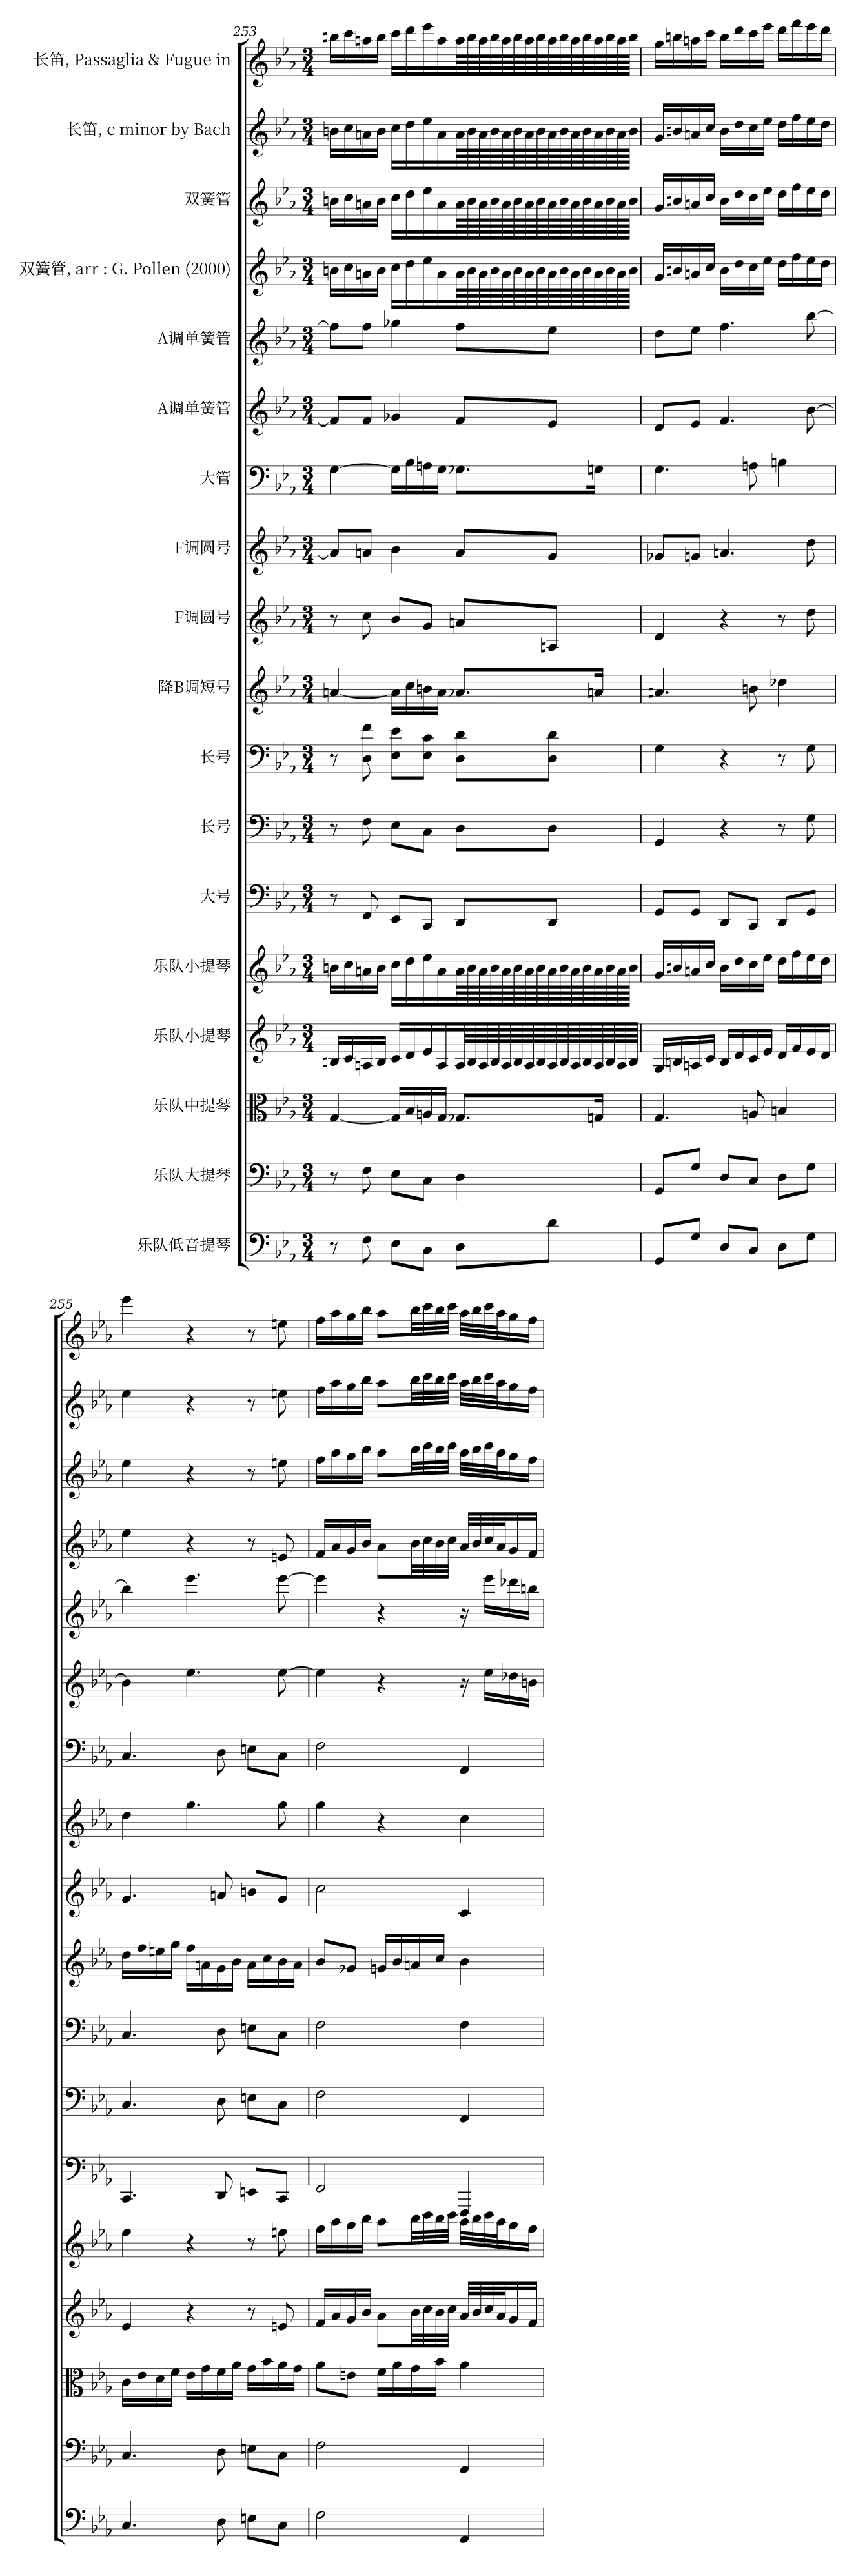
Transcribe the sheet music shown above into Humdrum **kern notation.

**kern	**kern	**kern	**kern	**kern	**kern	**kern	**kern	**kern	**kern	**kern	**kern	**kern	**kern	**kern	**kern	**kern	**kern
*part18	*part17	*part16	*part15	*part14	*part13	*part12	*part11	*part10	*part9	*part8	*part7	*part6	*part5	*part4	*part3	*part2	*part1
*staff18	*staff17	*staff16	*staff15	*staff14	*staff13	*staff12	*staff11	*staff10	*staff9	*staff8	*staff7	*staff6	*staff5	*staff4	*staff3	*staff2	*staff1
*I"乐队低音提琴	*I"乐队大提琴	*I"乐队中提琴	*I"乐队小提琴	*I"乐队小提琴	*I"大号	*I"长号	*I"长号	*I"降B调短号	*I"F调圆号	*I"F调圆号	*I"大管	*I"A调单簧管	*I"A调单簧管	*I"双簧管, arr :  G. Pollen (2000)	*I"双簧管	*I"长笛, c minor by Bach	*I"长笛, Passaglia &amp; Fugue in
!!LO:PB:g=z
*clefF4	*clefF4	*clefC3	*clefG2	*clefG2	*clefF4	*clefF4	*clefF4	*clefG2	*clefG2	*clefG2	*clefF4	*clefG2	*clefG2	*clefG2	*clefG2	*clefG2	*clefG2
*ITrd7c12	*	*	*	*	*	*	*	*ITrd1c2	*ITrd4c7	*ITrd4c7	*	*ITrd2c3	*ITrd2c3	*	*	*	*
*k[b-e-a-]	*k[b-e-a-]	*k[b-e-a-]	*k[b-e-a-]	*k[b-e-a-]	*k[b-e-a-]	*k[b-e-a-]	*k[b-e-a-]	*k[b-e-a-d-g-]	*k[b-e-a-d-]	*k[b-e-a-d-]	*k[b-e-a-]	*k[]	*k[]	*k[b-e-a-]	*k[b-e-a-]	*k[b-e-a-]	*k[b-e-a-]
*M3/4	*M3/4	*M3/4	*M3/4	*M3/4	*M3/4	*M3/4	*M3/4	*M3/4	*M3/4	*M3/4	*M3/4	*M3/4	*M3/4	*M3/4	*M3/4	*M3/4	*M3/4
=253	=253	=253	=253	=253	=253	=253	=253	=253	=253	=253	=253	=253	=253	=253	=253	=253	=253
8r	8r	[4G/	16Bn/LL	16bn\LL	8r	8r	8r	[4gn/	8r	8d/L]	[4G\	8d/L]	8dd\L]	16bn\LL	16bn\LL	16bn\LL	16bbn\LL
.	.	.	16c/	16cc\	.	.	.	.	.	.	.	.	.	16cc\	16cc\	16cc\	16ccc\
8FF\	8F\	.	16An/	16an\	8FF/	8F\	8D\ 8f\	.	8f\	8dn/J	.	8d/J	8dd\J	16an\	16an\	16an\	16aan\
.	.	.	16B/JJ	16b\JJ	.	.	.	.	.	.	.	.	.	16b\JJ	16b\JJ	16b\JJ	16bb\JJ
8EE-\L	8E-\L	16G/LL]	16c/LL	16cc\LL	8EE-/L	8E-\L	8E-\ 8e-\L	16g\LL]	8e-/L	4e-\	16G\LL]	4e-X/	4ee-X\	16cc\LL	16cc\LL	16cc\LL	16ccc\LL
.	.	16B-/	16d/	16dd\	.	.	.	16b-\	.	.	16B-\	.	.	16dd\	16dd\	16dd\	16ddd\
8CC\J	8C\J	16An/	16e-/	16ee-\	8CC/J	8C\J	8E-\ 8c\J	16an\	8c/J	.	16An\	.	.	16ee-\	16ee-\	16ee-\	16eee-\
.	.	16G/JJ	16A/	16a\	.	.	.	16g\JJ	.	.	16G\JJ	.	.	16a\	16a\	16a\	16aa\
8DD\L	4D\	8.G-X/L	64A/LL	64a\LL	8DD/L	8D\L	8D\ 8d\L	8.g-X/L	8dn/L	8d/L	8.G-X\L	8d/L	8dd\L	64a\LL	64a\LL	64a\LL	64aa\LL
.	.	.	64B/	64b\	.	.	.	.	.	.	.	.	.	64b\	64b\	64b\	64bb\
.	.	.	64A/	64a\	.	.	.	.	.	.	.	.	.	64a\	64a\	64a\	64aa\
.	.	.	64B/	64b\	.	.	.	.	.	.	.	.	.	64b\	64b\	64b\	64bb\
.	.	.	64A/	64a\	.	.	.	.	.	.	.	.	.	64a\	64a\	64a\	64aa\
.	.	.	64B/	64b\	.	.	.	.	.	.	.	.	.	64b\	64b\	64b\	64bb\
.	.	.	64A/	64a\	.	.	.	.	.	.	.	.	.	64a\	64a\	64a\	64aa\
.	.	.	64B/	64b\	.	.	.	.	.	.	.	.	.	64b\	64b\	64b\	64bb\
8D\J	.	.	64A/	64a\	8DD/J	8D\J	8D\ 8d\J	.	8Dn/J	8c/J	.	8c/J	8cc\J	64a\	64a\	64a\	64aa\
.	.	.	64B/	64b\	.	.	.	.	.	.	.	.	.	64b\	64b\	64b\	64bb\
.	.	.	64A/	64a\	.	.	.	.	.	.	.	.	.	64a\	64a\	64a\	64aa\
.	.	.	64B/	64b\	.	.	.	.	.	.	.	.	.	64b\	64b\	64b\	64bb\
.	.	16Gn/Jk	64A/	64a\	.	.	.	16gn/Jk	.	.	16Gn\Jk	.	.	64a\	64a\	64a\	64aa\
.	.	.	64B/	64b\	.	.	.	.	.	.	.	.	.	64b\	64b\	64b\	64bb\
.	.	.	64A/	64a\	.	.	.	.	.	.	.	.	.	64a\	64a\	64a\	64aa\
.	.	.	64B/JJJJ	64b\JJJJ	.	.	.	.	.	.	.	.	.	64b\JJJJ	64b\JJJJ	64b\JJJJ	64bb\JJJJ
!!LO:PB:g=z
=254	=254	=254	=254	=254	=254	=254	=254	=254	=254	=254	=254	=254	=254	=254	=254	=254	=254
8GGG/L	8GG/L	4.G/	16G/LL	16g/LL	8GG/L	4GG/	4G\	4.gn/	4G/	8c-X/L	4.G\	8B/L	8b\L	16g/LL	16g/LL	16g/LL	16gg\LL
.	.	.	16Bn/	16bn/	.	.	.	.	.	.	.	.	.	16bn/	16bn/	16bn/	16bbn\
8GG/J	8G/J	.	16An/	16an/	8GG/J	.	.	.	.	8cn/J	.	8c/J	8cc\J	16an/	16an/	16an/	16aan\
.	.	.	16c/JJ	16cc/JJ	.	.	.	.	.	.	.	.	.	16cc/JJ	16cc/JJ	16cc/JJ	16ccc\JJ
8DD/L	8D/L	.	16B/LL	16b\LL	8DD/L	4r	4r	.	4r	4.dn/	.	4.d/	4.dd\	16b\LL	16b\LL	16b\LL	16bb\LL
.	.	.	16d/	16dd\	.	.	.	.	.	.	.	.	.	16dd\	16dd\	16dd\	16ddd\
8CC/J	8C/J	8An/	16c/	16cc\	8CC/J	.	.	8an\	.	.	8An\	.	.	16cc\	16cc\	16cc\	16ccc\
.	.	.	16e-/JJ	16ee-\JJ	.	.	.	.	.	.	.	.	.	16ee-\JJ	16ee-\JJ	16ee-\JJ	16eee-\JJ
8DD\L	8D\L	4Bn/	16d/LL	16dd\LL	8DD/L	8r	8r	4cc-X\	8r	.	4Bn\	.	.	16dd\LL	16dd\LL	16dd\LL	16ddd\LL
.	.	.	16f/	16ff\	.	.	.	.	.	.	.	.	.	16ff\	16ff\	16ff\	16fff\
8GG\J	8G\J	.	16e-/	16ee-\	8GG/J	8G\	8G\	.	8g\	8g\	.	[8g\	[8gg\	16ee-\	16ee-\	16ee-\	16eee-\
.	.	.	16d/JJ	16dd\JJ	.	.	.	.	.	.	.	.	.	16dd\JJ	16dd\JJ	16dd\JJ	16ddd\JJ
=255	=255	=255	=255	=255	=255	=255	=255	=255	=255	=255	=255	=255	=255	=255	=255	=255	=255
4.CC/	4.C/	16c\LL	4e-/	4ee-\	4.CC/	4.C/	4.C/	16cc\LL	4.c/	4g\	4.C/	4g\]	4gg\]	4ee-\	4ee-\	4ee-\	4eee-\
.	.	16e-\	.	.	.	.	.	16ee-\	.	.	.	.	.	.	.	.	.
.	.	16d\	.	.	.	.	.	16ddn\	.	.	.	.	.	.	.	.	.
.	.	16f\JJ	.	.	.	.	.	16ff\JJ	.	.	.	.	.	.	.	.	.
.	.	16e-\LL	4r	4r	.	.	.	16ee-\LL	.	4.cc\	.	4.cc\	4.ccc\	4r	4r	4r	4r
.	.	16g\	.	.	.	.	.	16gn\	.	.	.	.	.	.	.	.	.
8DD\	8D\	16f\	.	.	8DD/	8D\	8D\	16f\	8dn/	.	8D\	.	.	.	.	.	.
.	.	16a-\JJ	.	.	.	.	.	16a-\JJ	.	.	.	.	.	.	.	.	.
8EEn\L	8En\L	16g\LL	8r	8r	8EEn/L	8En\L	8En\L	16g\LL	8en/L	.	8En\L	.	.	8r	8r	8r	8r
.	.	16b-\	.	.	.	.	.	16b-\	.	.	.	.	.	.	.	.	.
8CC\J	8C\J	16a-\	8en/	8een\	8CC/J	8C\J	8C\J	16a-\	8c/J	8cc\	8C\J	[8cc\	[8ccc\	8en/	8een\	8een\	8een\
.	.	16g\JJ	.	.	.	.	.	16g\JJ	.	.	.	.	.	.	.	.	.
!!LO:PB:g=z
=256	=256	=256	=256	=256	=256	=256	=256	=256	=256	=256	=256	=256	=256	=256	=256	=256	=256
2FF\	2F\	8a-\L	16f/LL	16ff\LL	2FF/	2F\	2F\	8a-/L	2f\	4cc\	2F\	4cc\]	4ccc\]	16f/LL	16ff\LL	16ff\LL	16ff\LL
.	.	.	16a-/	16aa-\	.	.	.	.	.	.	.	.	.	16a-/	16aa-\	16aa-\	16aa-\
.	.	8en\J	16g/	16gg\	.	.	.	8f-X/J	.	.	.	.	.	16g/	16gg\	16gg\	16gg\
.	.	.	16b-/JJ	16bb-\JJ	.	.	.	.	.	.	.	.	.	16b-/JJ	16bb-\JJ	16bb-\JJ	16bb-\JJ
.	.	16f\LL	8a-\L	8aa-\L	.	.	.	16fn/LL	.	4r	.	4r	4r	8a-\L	8aa-\L	8aa-\L	8aa-\L
.	.	16a-\	.	.	.	.	.	16a-/	.	.	.	.	.	.	.	.	.
.	.	16g\	32b-\LL	32bb-\LL	.	.	.	16gn/	.	.	.	.	.	32b-\LL	32bb-\LL	32bb-\LL	32bb-\LL
.	.	.	32cc\	32ccc\	.	.	.	.	.	.	.	.	.	32cc\	32ccc\	32ccc\	32ccc\
.	.	16b-\JJ	32b-\	32bb-\	.	.	.	16b-/JJ	.	.	.	.	.	32b-\	32bb-\	32bb-\	32bb-\
.	.	.	32cc\JJJ	32ccc\JJJ	.	.	.	.	.	.	.	.	.	32cc\JJJ	32ccc\JJJ	32ccc\JJJ	32ccc\JJJ
4FFF/	4FF/	4a-\	32a-/LLL	32aa-\LLL	4FFF/	4FF/	4F\	4a-\	4F/	4f\	4FF/	16r	16r	32a-/LLL	32aa-\LLL	32aa-\LLL	32aa-\LLL
.	.	.	32b-/	32bb-\	.	.	.	.	.	.	.	.	.	32b-/	32bb-\	32bb-\	32bb-\
.	.	.	32cc/	32ccc\	.	.	.	.	.	.	.	16cc\LL	16ccc\LL	32cc/	32ccc\	32ccc\	32ccc\
.	.	.	32a-/J	32aa-\J	.	.	.	.	.	.	.	.	.	32a-/J	32aa-\J	32aa-\J	32aa-\J
.	.	.	16g/	16gg\	.	.	.	.	.	.	.	16b-X\	16bb-X\	16g/	16gg\	16gg\	16gg\
.	.	.	16f/JJ	16ff\JJ	.	.	.	.	.	.	.	16g#X\JJ	16gg#X\JJ	16f/JJ	16ff\JJ	16ff\JJ	16ff\JJ
=	=	=	=	=	=	=	=	=	=	=	=	=	=	=	=	=	=
*-	*-	*-	*-	*-	*-	*-	*-	*-	*-	*-	*-	*-	*-	*-	*-	*-	*-
